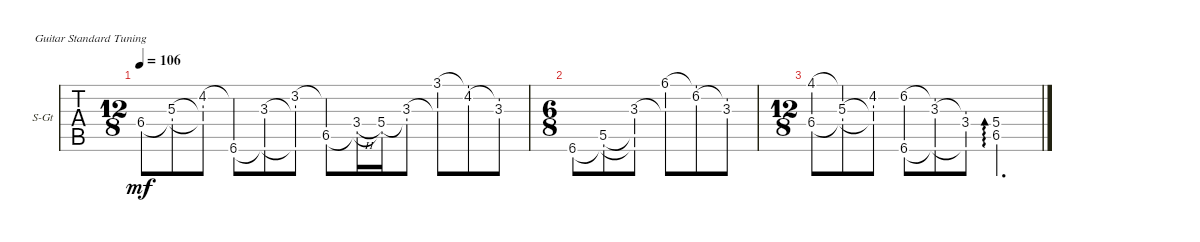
\defaultSystemsLayout 4
\bracketExtendMode groupsimilarinstruments
\firstSystemTrackNameOrientation horizontal
\otherSystemsTrackNameOrientation horizontal
\track ("Steel Guitar" "S-Gt") {instrument acousticguitarsteel}
\staff {tabs}
\tuning (E4 B3 G3 D3 A2 E2)
\ts (12 8)
\tempo 106
\clef g2
\ks eb
6.4.8{dy mf} (5.3 6.4{t}).8 (4.2 6.4{t} 5.3{t}).8 (6.6 4.2{t}).8 (3.3 6.6{t}).8 (3.2 6.6{t} 3.3{t}).8 (6.5 3.2{t}).8 (3.4{h} 6.5{t}).16 (5.4 6.5{t}).16 (3.3 5.4{t}).8 (3.1 3.3{t}).8 (4.2 3.1{t}).8 (3.3 4.2{t}).8 |
\ts (6 8)
6.6.8 (5.5 6.6{t}).8 (3.3 6.6{t} 5.5{t}).8 (6.1 3.3{t}).8 (6.2 6.1{t}).8 (3.3 6.2{t}).8 |
\ts (12 8)
(6.4 4.1).8 (5.3 6.4{t} 4.1{t}).8 (4.2 6.4{t} 5.3{t}).8 (6.6 6.2).8 (3.3 6.2{t} 6.6{t}).8 (3.4 3.3{t} 6.6{t}).8 (6.5 5.4).2{d ad 0}
